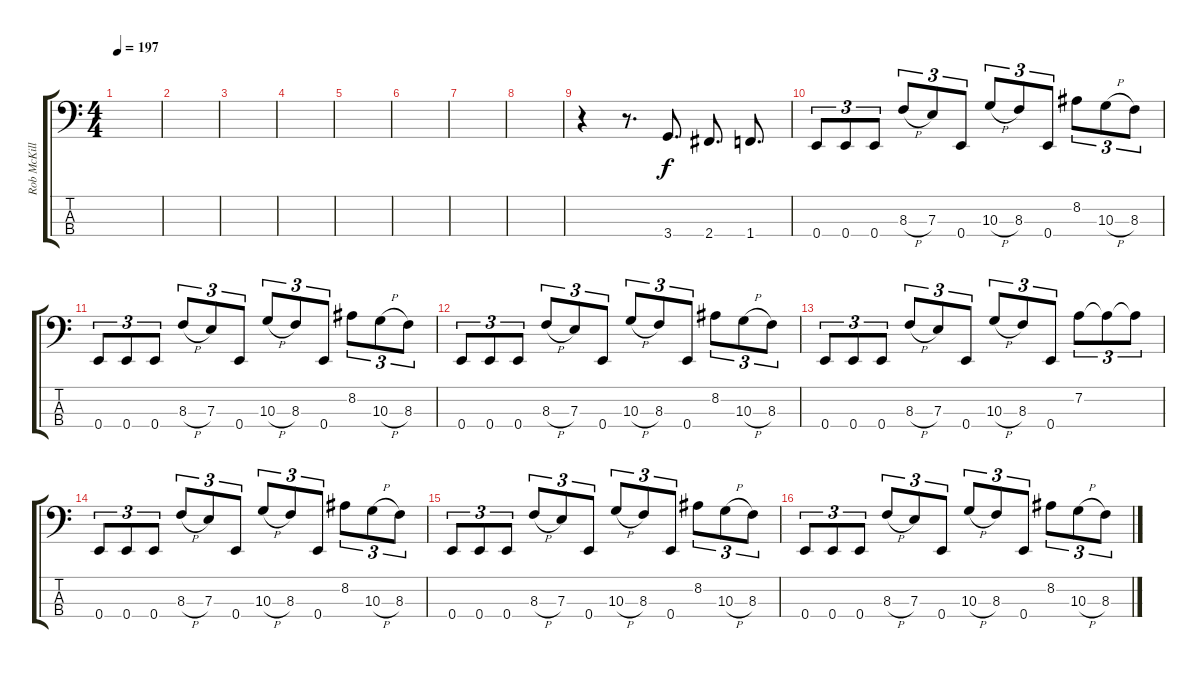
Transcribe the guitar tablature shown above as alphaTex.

\track ("Rob McKillop" "Rob McKill") {instrument electricbassfinger}
\staff {score tabs}
\tuning (G2 D2 A1 E1) {hide}
\ts (4 4)
\tempo 197
\clef f4
\ks c
|
|
|
|
|
|
|
|
r.4 r.8{d} 3.4.8{d} 2.4.8{d} 1.4.8{d} |
0.4.8{tu (3 2)} 0.4.8{tu (3 2)} 0.4.8{tu (3 2)} 8.3{h}.8{tu (3 2)} 7.3.8{tu (3 2)} 0.4.8{tu (3 2)} 10.3{h}.8{tu (3 2)} 8.3.8{tu (3 2)} 0.4.8{tu (3 2)} 8.2.8{tu (3 2)} 10.3{h}.8{tu (3 2)} 8.3.8{tu (3 2)} |
0.4.8{tu (3 2)} 0.4.8{tu (3 2)} 0.4.8{tu (3 2)} 8.3{h}.8{tu (3 2)} 7.3.8{tu (3 2)} 0.4.8{tu (3 2)} 10.3{h}.8{tu (3 2)} 8.3.8{tu (3 2)} 0.4.8{tu (3 2)} 8.2.8{tu (3 2)} 10.3{h}.8{tu (3 2)} 8.3.8{tu (3 2)} |
0.4.8{tu (3 2)} 0.4.8{tu (3 2)} 0.4.8{tu (3 2)} 8.3{h}.8{tu (3 2)} 7.3.8{tu (3 2)} 0.4.8{tu (3 2)} 10.3{h}.8{tu (3 2)} 8.3.8{tu (3 2)} 0.4.8{tu (3 2)} 8.2.8{tu (3 2)} 10.3{h}.8{tu (3 2)} 8.3.8{tu (3 2)} |
0.4.8{tu (3 2)} 0.4.8{tu (3 2)} 0.4.8{tu (3 2)} 8.3{h}.8{tu (3 2)} 7.3.8{tu (3 2)} 0.4.8{tu (3 2)} 10.3{h}.8{tu (3 2)} 8.3.8{tu (3 2)} 0.4.8{tu (3 2)} 7.2.8{tu (3 2)} 7.2{t}.8{tu (3 2)} 7.2{t}.8{tu (3 2)} |
0.4.8{tu (3 2)} 0.4.8{tu (3 2)} 0.4.8{tu (3 2)} 8.3{h}.8{tu (3 2)} 7.3.8{tu (3 2)} 0.4.8{tu (3 2)} 10.3{h}.8{tu (3 2)} 8.3.8{tu (3 2)} 0.4.8{tu (3 2)} 8.2.8{tu (3 2)} 10.3{h}.8{tu (3 2)} 8.3.8{tu (3 2)} |
0.4.8{tu (3 2)} 0.4.8{tu (3 2)} 0.4.8{tu (3 2)} 8.3{h}.8{tu (3 2)} 7.3.8{tu (3 2)} 0.4.8{tu (3 2)} 10.3{h}.8{tu (3 2)} 8.3.8{tu (3 2)} 0.4.8{tu (3 2)} 8.2.8{tu (3 2)} 10.3{h}.8{tu (3 2)} 8.3.8{tu (3 2)} |
0.4.8{tu (3 2)} 0.4.8{tu (3 2)} 0.4.8{tu (3 2)} 8.3{h}.8{tu (3 2)} 7.3.8{tu (3 2)} 0.4.8{tu (3 2)} 10.3{h}.8{tu (3 2)} 8.3.8{tu (3 2)} 0.4.8{tu (3 2)} 8.2.8{tu (3 2)} 10.3{h}.8{tu (3 2)} 8.3.8{tu (3 2)}
